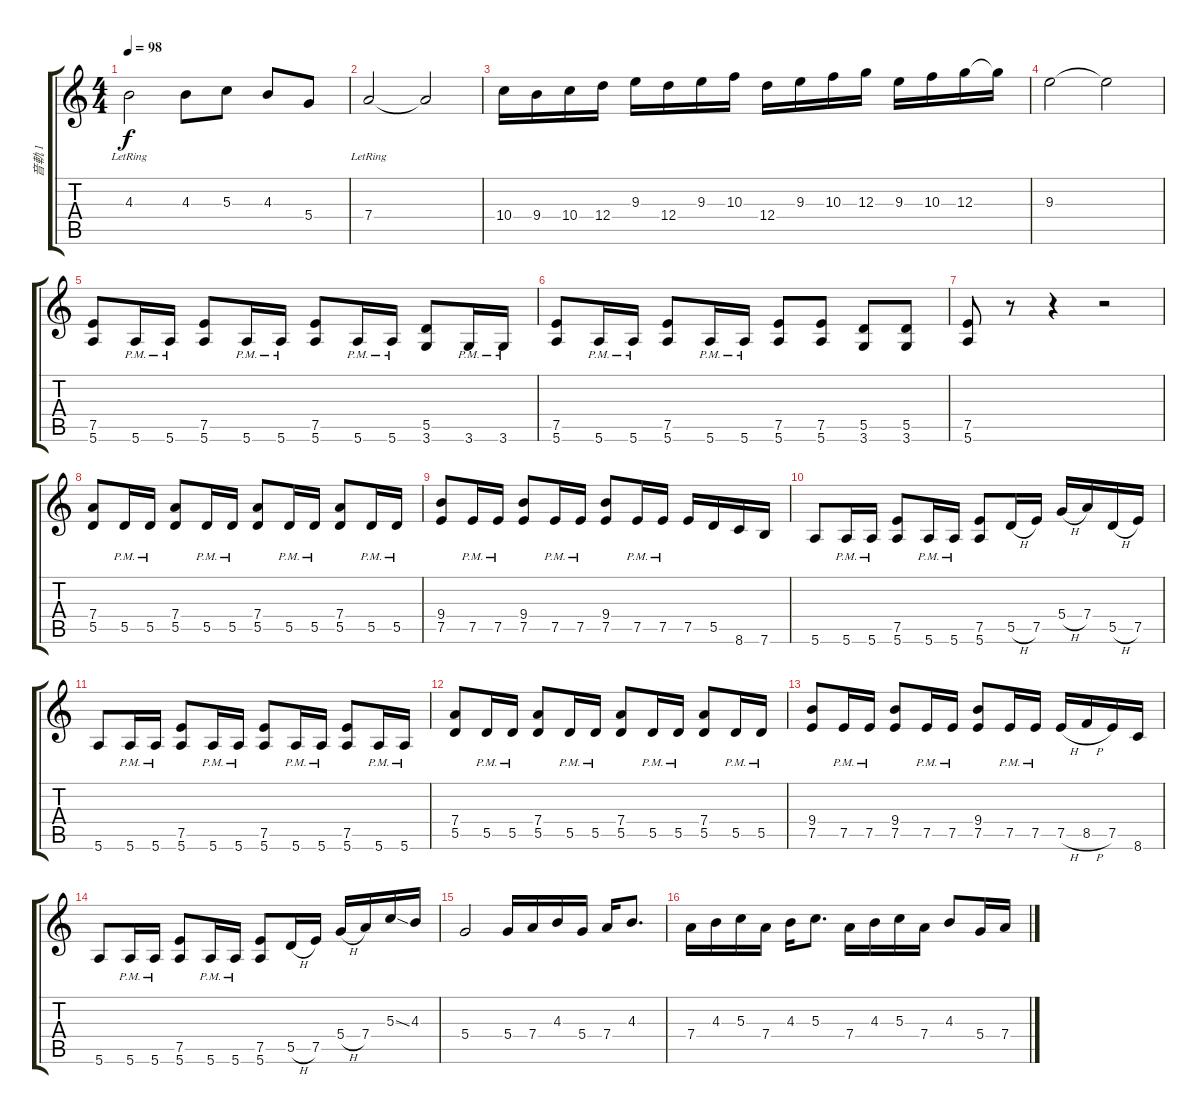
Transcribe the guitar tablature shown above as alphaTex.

\track ("音軌 1" "音軌 1") {instrument overdrivenguitar}
\staff {score tabs}
\tuning (E4 B3 G3 D3 A2 E2) {hide}
\ts (4 4)
\tempo 98
\clef g2
\ks c
4.3{lr}.2{dy f} 4.3.8 5.3.8 4.3.8 5.4.8 |
7.4{lr}.2 7.4{t}.2 |
10.4.16 9.4.16 10.4.16 12.4.16 9.3.16 12.4.16 9.3.16 10.3.16 12.4.16 9.3.16 10.3.16 12.3.16 9.3.16 10.3.16 12.3.16 12.3{t}.16 |
9.3.2 9.3{t}.2 |
(7.5 5.6).8 5.6{pm}.16 5.6{pm}.16 (7.5 5.6).8 5.6{pm}.16 5.6{pm}.16 (7.5 5.6).8 5.6{pm}.16 5.6{pm}.16 (5.5 3.6).8 3.6{pm}.16 3.6{pm}.16 |
(7.5 5.6).8 5.6{pm}.16 5.6{pm}.16 (7.5 5.6).8 5.6{pm}.16 5.6{pm}.16 (7.5 5.6).8 (7.5 5.6).8 (5.5 3.6).8 (5.5 3.6).8 |
(7.5 5.6).8 r.8 r.4 r.2 |
(7.4 5.5).8 5.5{pm}.16 5.5{pm}.16 (7.4 5.5).8 5.5{pm}.16 5.5{pm}.16 (7.4 5.5).8 5.5{pm}.16 5.5{pm}.16 (7.4 5.5).8 5.5{pm}.16 5.5{pm}.16 |
(9.4 7.5).8 7.5{pm}.16 7.5{pm}.16 (9.4 7.5).8 7.5{pm}.16 7.5{pm}.16 (9.4 7.5).8 7.5{pm}.16 7.5{pm}.16 7.5.16 5.5.16 8.6.16 7.6.16 |
5.6.8 5.6{pm}.16 5.6{pm}.16 (7.5 5.6).8 5.6{pm}.16 5.6{pm}.16 (7.5 5.6).8 5.5{h}.16 7.5.16 5.4{h}.16 7.4.16 5.5{h}.16 7.5.16 |
5.6.8 5.6{pm}.16 5.6{pm}.16 (7.5 5.6).8 5.6{pm}.16 5.6{pm}.16 (7.5 5.6).8 5.6{pm}.16 5.6{pm}.16 (7.5 5.6).8 5.6{pm}.16 5.6{pm}.16 |
(7.4 5.5).8 5.5{pm}.16 5.5{pm}.16 (7.4 5.5).8 5.5{pm}.16 5.5{pm}.16 (7.4 5.5).8 5.5{pm}.16 5.5{pm}.16 (7.4 5.5).8 5.5{pm}.16 5.5{pm}.16 |
(9.4 7.5).8 7.5{pm}.16 7.5{pm}.16 (9.4 7.5).8 7.5{pm}.16 7.5{pm}.16 (9.4 7.5).8 7.5{pm}.16 7.5{pm}.16 7.5{h}.16 8.5{h}.16 7.5.16 8.6.16 |
5.6.8 5.6{pm}.16 5.6{pm}.16 (7.5 5.6).8 5.6{pm}.16 5.6{pm}.16 (7.5 5.6).8 5.5{h}.16 7.5.16 5.4{h}.16 7.4.16 5.3{ss}.16 4.3.16 |
5.4.2 5.4.16 7.4.16 4.3.16 5.4.16 7.4.16 4.3.8{d} |
7.4.16 4.3.16 5.3.16 7.4.16 4.3.16 5.3.8{d} 7.4.16 4.3.16 5.3.16 7.4.16 4.3.8 5.4.16 7.4.16
